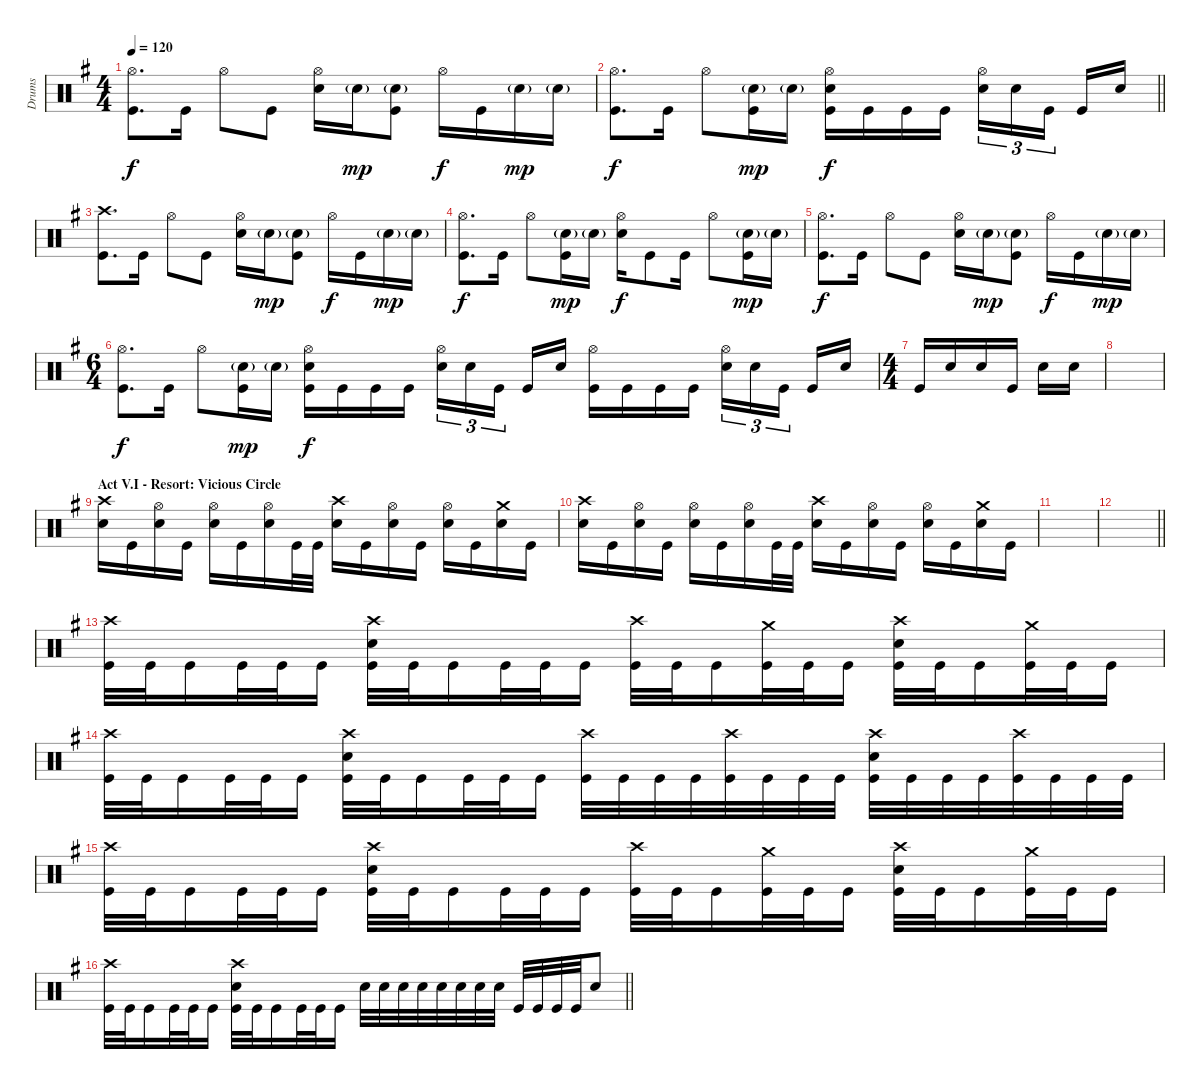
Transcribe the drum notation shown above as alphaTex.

\track ("Drums" "Drums") {instrument percussion}
\staff
\articulation defaults
\ts (4 4)
\tempo 120
\clef neutral
\ks eminor
("Hi-Hat (open)" "Kick (hit)").8{d dy f} "Kick (hit)".16 "Hi-Hat (open)".8 "Kick (hit)".8 ("Hi-Hat (open)" "Electric Snare (hit)").16 "Electric Snare (hit)"{g}.16{dy mp} ("Electric Snare (hit)"{g} "Kick (hit)").8 "Hi-Hat (open)".16{dy f} "Kick (hit)".16 "Electric Snare (hit)"{g}.16{dy mp} "Electric Snare (hit)"{g}.16 |
\barLineRight lightlight
("Hi-Hat (open)" "Kick (hit)").8{d dy f} "Kick (hit)".16 "Hi-Hat (open)".8 ("Electric Snare (hit)"{g} "Kick (hit)").16{dy mp} "Electric Snare (hit)"{g}.16 ("Hi-Hat (open)" "Electric Snare (hit)" "Kick (hit)").16{dy f} "Kick (hit)".16 "Kick (hit)".16 "Kick (hit)".16 ("Hi-Hat (open)" "Electric Snare (hit)").16{tu (3 2)} "Electric Snare (hit)".16{tu (3 2)} "Kick (hit)".16{tu (3 2) beam splitsecondary} "Kick (hit)".16 "Electric Snare (hit)".16 |
("Crash high (hit)" "Kick (hit)").8{d} "Kick (hit)".16 "Hi-Hat (open)".8 "Kick (hit)".8 ("Hi-Hat (open)" "Electric Snare (hit)").16 "Electric Snare (hit)"{g}.16{dy mp} ("Electric Snare (hit)"{g} "Kick (hit)").8 "Hi-Hat (open)".16{dy f} "Kick (hit)".16 "Electric Snare (hit)"{g}.16{dy mp} "Electric Snare (hit)"{g}.16 |
("Hi-Hat (open)" "Kick (hit)").8{d dy f} "Kick (hit)".16 "Hi-Hat (open)".8 ("Electric Snare (hit)"{g} "Kick (hit)").16{dy mp} "Electric Snare (hit)"{g}.16 ("Hi-Hat (open)" "Electric Snare (hit)").16{dy f} "Kick (hit)".8 "Kick (hit)".16 "Hi-Hat (open)".8 ("Electric Snare (hit)"{g} "Kick (hit)").16{dy mp} "Electric Snare (hit)"{g}.16 |
("Hi-Hat (open)" "Kick (hit)").8{d dy f} "Kick (hit)".16 "Hi-Hat (open)".8 "Kick (hit)".8 ("Hi-Hat (open)" "Electric Snare (hit)").16 "Electric Snare (hit)"{g}.16{dy mp} ("Electric Snare (hit)"{g} "Kick (hit)").8 "Hi-Hat (open)".16{dy f} "Kick (hit)".16 "Electric Snare (hit)"{g}.16{dy mp} "Electric Snare (hit)"{g}.16 |
\ts (6 4)
("Hi-Hat (open)" "Kick (hit)").8{d dy f} "Kick (hit)".16 "Hi-Hat (open)".8 ("Electric Snare (hit)"{g} "Kick (hit)").16{dy mp} "Electric Snare (hit)"{g}.16 ("Hi-Hat (open)" "Electric Snare (hit)" "Kick (hit)").16{dy f} "Kick (hit)".16 "Kick (hit)".16 "Kick (hit)".16 ("Hi-Hat (open)" "Electric Snare (hit)").16{tu (3 2)} "Electric Snare (hit)".16{tu (3 2)} "Kick (hit)".16{tu (3 2) beam splitsecondary} "Kick (hit)".16 "Electric Snare (hit)".16 ("Hi-Hat (open)" "Kick (hit)").16 "Kick (hit)".16 "Kick (hit)".16 "Kick (hit)".16{beam splitsecondary} ("Hi-Hat (open)" "Electric Snare (hit)").16{tu (3 2)} "Electric Snare (hit)".16{tu (3 2)} "Kick (hit)".16{tu (3 2) beam splitsecondary} "Kick (hit)".16 "Electric Snare (hit)".16 |
\ts (4 4)
"Kick (hit)".16 "Electric Snare (hit)".16 "Electric Snare (hit)".16 "Kick (hit)".16 "Electric Snare (hit)".16 "Electric Snare (hit)".16 |
|
\section ("" "Act V.I - Resort: Vicious Circle")
("Crash high (hit)" "Electric Snare (hit)").16 "Kick (hit)".16 ("Hi-Hat (open)" "Electric Snare (hit)").16 "Kick (hit)".16 ("Hi-Hat (open)" "Electric Snare (hit)").16 "Kick (hit)".16 ("Hi-Hat (open)" "Electric Snare (hit)").16 "Kick (hit)".32 "Kick (hit)".32 ("Crash high (hit)" "Electric Snare (hit)").16 "Kick (hit)".16 ("Hi-Hat (open)" "Electric Snare (hit)").16 "Kick (hit)".16 ("Hi-Hat (open)" "Electric Snare (hit)").16 "Kick (hit)".16 ("Crash medium (hit)" "Electric Snare (hit)").16 "Kick (hit)".16 |
("Crash high (hit)" "Electric Snare (hit)").16 "Kick (hit)".16 ("Hi-Hat (open)" "Electric Snare (hit)").16 "Kick (hit)".16 ("Hi-Hat (open)" "Electric Snare (hit)").16 "Kick (hit)".16 ("Hi-Hat (open)" "Electric Snare (hit)").16 "Kick (hit)".32 "Kick (hit)".32 ("Crash high (hit)" "Electric Snare (hit)").16 "Kick (hit)".16 ("Hi-Hat (open)" "Electric Snare (hit)").16 "Kick (hit)".16 ("Hi-Hat (open)" "Electric Snare (hit)").16 "Kick (hit)".16 ("Crash medium (hit)" "Electric Snare (hit)").16 "Kick (hit)".16 |
|
\barLineRight lightlight
|
("Crash high (hit)" "Kick (hit)").32 "Kick (hit)".32 "Kick (hit)".16 "Kick (hit)".32 "Kick (hit)".32 "Kick (hit)".16 ("Crash high (hit)" "Electric Snare (hit)" "Kick (hit)").32 "Kick (hit)".32 "Kick (hit)".16 "Kick (hit)".32 "Kick (hit)".32 "Kick (hit)".16 ("Crash high (hit)" "Kick (hit)").32 "Kick (hit)".32 "Kick (hit)".16 ("Crash medium (hit)" "Kick (hit)").32 "Kick (hit)".32 "Kick (hit)".16 ("Crash high (hit)" "Electric Snare (hit)" "Kick (hit)").32 "Kick (hit)".32 "Kick (hit)".16 ("Crash medium (hit)" "Kick (hit)").32 "Kick (hit)".32 "Kick (hit)".16 |
("Crash high (hit)" "Kick (hit)").32 "Kick (hit)".32 "Kick (hit)".16 "Kick (hit)".32 "Kick (hit)".32 "Kick (hit)".16 ("Crash high (hit)" "Electric Snare (hit)" "Kick (hit)").32 "Kick (hit)".32 "Kick (hit)".16 "Kick (hit)".32 "Kick (hit)".32 "Kick (hit)".16 ("Crash high (hit)" "Kick (hit)").32 "Kick (hit)".32 "Kick (hit)".32 "Kick (hit)".32 ("Crash high (hit)" "Kick (hit)").32 "Kick (hit)".32 "Kick (hit)".32 "Kick (hit)".32 ("Crash high (hit)" "Electric Snare (hit)" "Kick (hit)").32 "Kick (hit)".32 "Kick (hit)".32 "Kick (hit)".32 ("Crash high (hit)" "Kick (hit)").32 "Kick (hit)".32 "Kick (hit)".32 "Kick (hit)".32 |
("Crash high (hit)" "Kick (hit)").32 "Kick (hit)".32 "Kick (hit)".16 "Kick (hit)".32 "Kick (hit)".32 "Kick (hit)".16 ("Crash high (hit)" "Electric Snare (hit)" "Kick (hit)").32 "Kick (hit)".32 "Kick (hit)".16 "Kick (hit)".32 "Kick (hit)".32 "Kick (hit)".16 ("Crash high (hit)" "Kick (hit)").32 "Kick (hit)".32 "Kick (hit)".16 ("Crash medium (hit)" "Kick (hit)").32 "Kick (hit)".32 "Kick (hit)".16 ("Crash high (hit)" "Electric Snare (hit)" "Kick (hit)").32 "Kick (hit)".32 "Kick (hit)".16 ("Crash medium (hit)" "Kick (hit)").32 "Kick (hit)".32 "Kick (hit)".16 |
\barLineRight lightlight
("Crash high (hit)" "Kick (hit)").32 "Kick (hit)".32 "Kick (hit)".16 "Kick (hit)".32 "Kick (hit)".32 "Kick (hit)".16 ("Crash high (hit)" "Electric Snare (hit)" "Kick (hit)").32 "Kick (hit)".32 "Kick (hit)".16 "Kick (hit)".32 "Kick (hit)".32 "Kick (hit)".16 "Electric Snare (hit)".32 "Electric Snare (hit)".32 "Electric Snare (hit)".32 "Electric Snare (hit)".32 "Electric Snare (hit)".32 "Electric Snare (hit)".32 "Electric Snare (hit)".32 "Electric Snare (hit)".32 "Kick (hit)".32 "Kick (hit)".32 "Kick (hit)".32 "Kick (hit)".32 "Electric Snare (hit)".8
